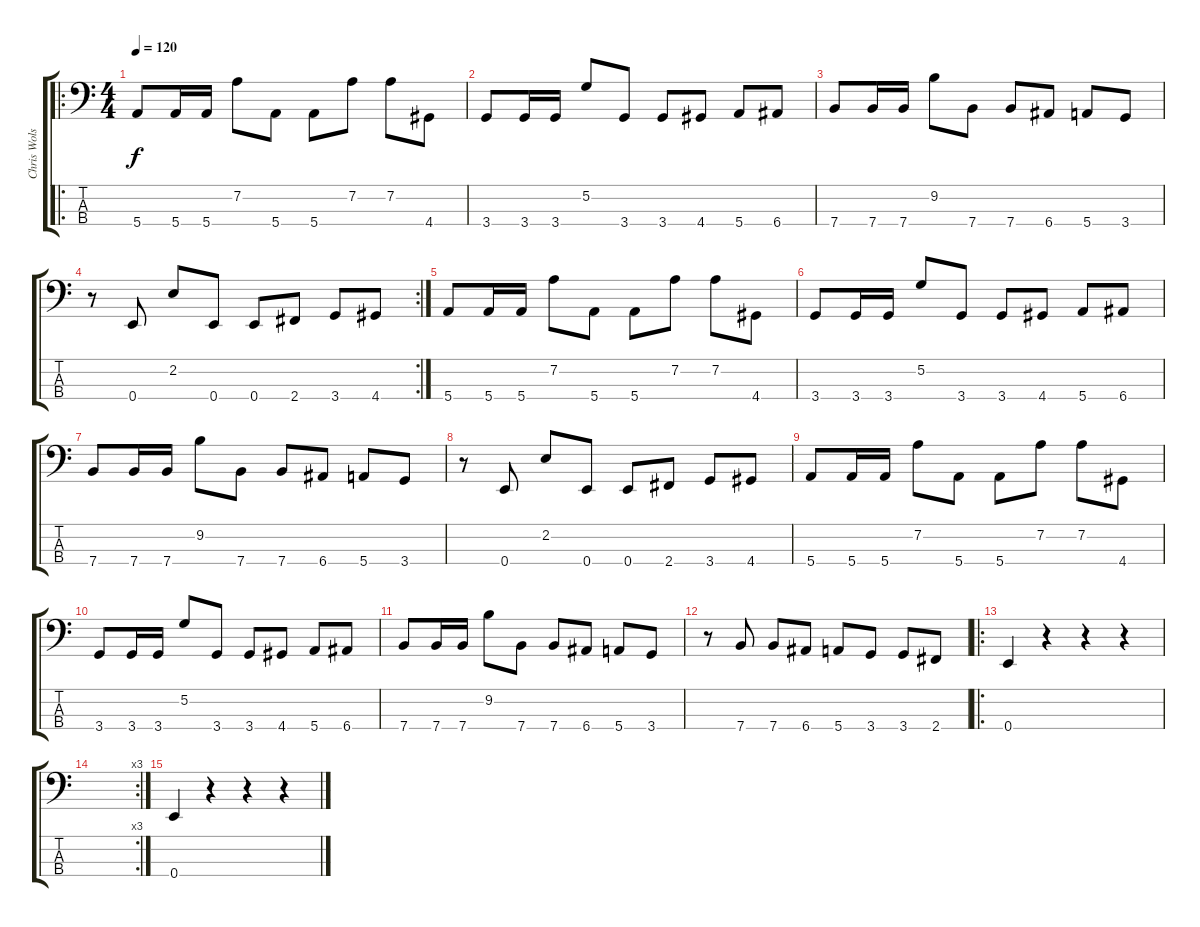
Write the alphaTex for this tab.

\track ("Chris Wolstenholme" "Chris Wols") {instrument distortionguitar}
\staff {score tabs}
\tuning (G2 D2 A1 E1) {hide}
\ro
\ts (4 4)
\tempo 120
\clef f4
\ks c
5.4.8{dy f} 5.4.16 5.4.16 7.2.8 5.4.8 5.4.8 7.2.8 7.2.8 4.4.8 |
3.4.8 3.4.16 3.4.16 5.2.8 3.4.8 3.4.8 4.4.8 5.4.8 6.4.8 |
7.4.8 7.4.16 7.4.16 9.2.8 7.4.8 7.4.8 6.4.8 5.4.8 3.4.8 |
\rc 2
r.8 0.4.8 2.2.8 0.4.8 0.4.8 2.4.8 3.4.8 4.4.8 |
5.4.8 5.4.16 5.4.16 7.2.8 5.4.8 5.4.8 7.2.8 7.2.8 4.4.8 |
3.4.8 3.4.16 3.4.16 5.2.8 3.4.8 3.4.8 4.4.8 5.4.8 6.4.8 |
7.4.8 7.4.16 7.4.16 9.2.8 7.4.8 7.4.8 6.4.8 5.4.8 3.4.8 |
r.8 0.4.8 2.2.8 0.4.8 0.4.8 2.4.8 3.4.8 4.4.8 |
5.4.8 5.4.16 5.4.16 7.2.8 5.4.8 5.4.8 7.2.8 7.2.8 4.4.8 |
3.4.8 3.4.16 3.4.16 5.2.8 3.4.8 3.4.8 4.4.8 5.4.8 6.4.8 |
7.4.8 7.4.16 7.4.16 9.2.8 7.4.8 7.4.8 6.4.8 5.4.8 3.4.8 |
r.8 7.4.8 7.4.8 6.4.8 5.4.8 3.4.8 3.4.8 2.4.8 |
\ro
0.4.4 r.4 r.4 r.4 |
\rc 3
|
0.4.4 r.4 r.4 r.4
